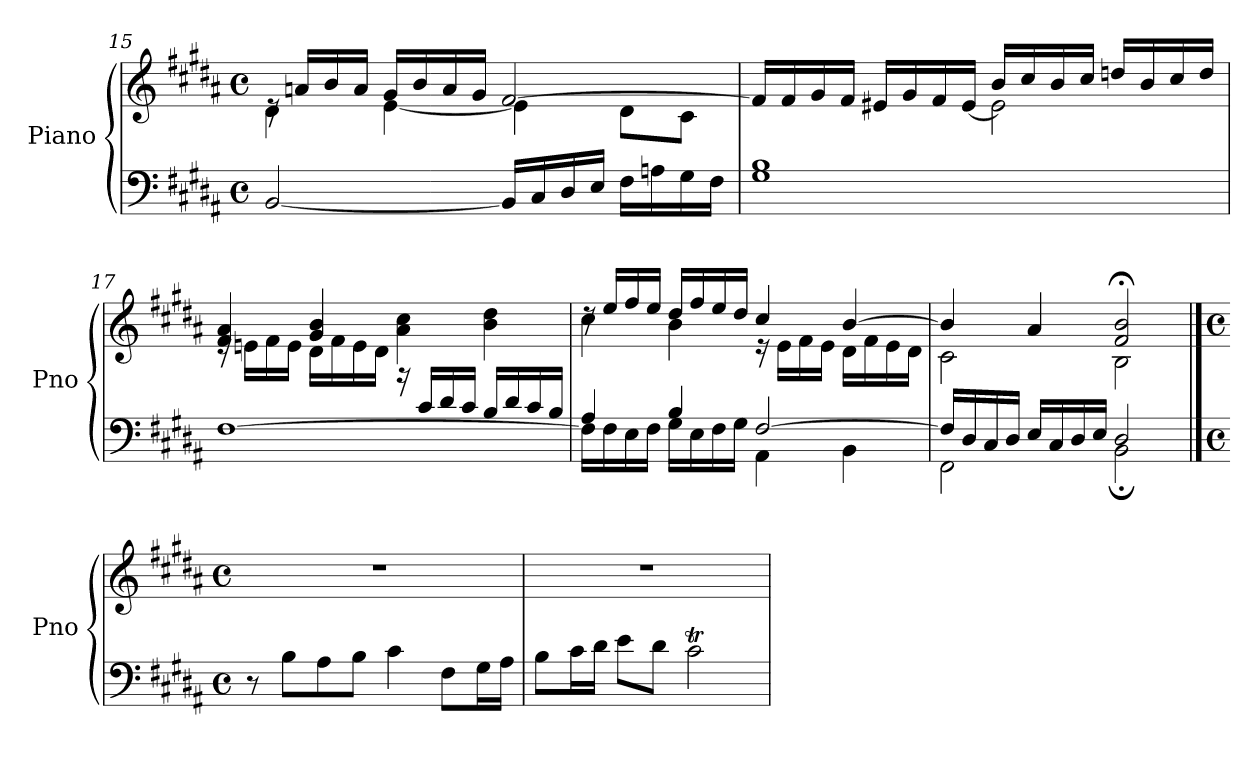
**kern	**kern
*part1	*part1
*staff2	*staff1
*I"Piano	*
*I'Pno	*
*clefF4	*clefG2
*k[f#c#g#d#a#]	*k[f#c#g#d#a#]
*M4/4	*M4/4
*met(c)	*met(c)
=15	=15
*	*^
[2BB/	16re	4d#\
.	16an/LL	.
.	16b/	.
.	16a/JJ	.
.	16g#/LL	[4e\
.	16b/	.
.	16a/	.
.	16g#/JJ	.
16BB/LL]	[2f#/	4e\]
16C#/	.	.
16D#/	.	.
16E/JJ	.	.
16F#\LL	.	8d#\L
16An\	.	.
16G#\	.	8c#\J
16F#\JJ	.	.
=16	=16	=16
1G# 1B	16f#/LL]	2ryy
.	16f#/	.
.	16g#/	.
.	16f#/JJ	.
.	16e#X/LL	.
.	16g#/	.
.	16f#/	.
.	[16e#/JJ	.
.	2e#\]	16b/LL
.	.	16cc#/
.	.	16b/
.	.	16cc#/JJ
.	.	16ddn/LL
.	.	16b/
.	.	16cc#/
.	.	16dd/JJ
!!LO:LB:g=z	!!
=17	=17	=17
*^	*	*
[1F#	2ryy	4f#/ 4a#/	16re
.	.	.	16en\LL
.	.	.	16f#\
.	.	.	16e\JJ
.	.	4g#/ 4b/	16d#\LL
.	.	.	16f#\
.	.	.	16e\
.	.	.	16d#\JJ
.	16rb	4a#\ 4cc#\	2ryy
.	16c#/LL	.	.
.	16d#/	.	.
.	16c#/JJ	.	.
.	16B/LL	4b\ 4dd#\	.
.	16d#/	.	.
.	16c#/	.	.
.	16B/JJ	.	.
=18	=18	=18	=18
16F#\LL]	4A#/	16rdd	4cc#\
16F#\	.	16ee/LL	.
16E\	.	16ff#/	.
16F#\JJ	.	16ee/JJ	.
16G#\LL	4B/	16dd#/LL	4b\
16E\	.	16ff#/	.
16F#\	.	16ee/	.
16G#\JJ	.	16dd#/JJ	.
[2F#/	4AA#\	4cc#/	16r
.	.	.	16e\LL
.	.	.	16f#\
.	.	.	16e\JJ
.	4BB\	[4b/	16d#\LL
.	.	.	16f#\
.	.	.	16e\
.	.	.	16d#\JJ
=19	=19	=19	=19
16F#/LL]	2FF#\	4b/]	2c#\
16D#/	.	.	.
16C#/	.	.	.
16D#/JJ	.	.	.
16E/LL	.	4a#/	.
16C#/	.	.	.
16D#/	.	.	.
16E/JJ	.	.	.
2D#/	2BB;\	2f#/;< 2b/;<	2B\
*v	*v	*	*
*	*v	*v
!!LO:PB:g=z
==20	==20
*M4/4	*M4/4
*met(c)	*met(c)
*^	*^
!	!	!LO:TX:a:i:t=a 4 voci	!
*v	*v	*	*
*	*v	*v
8r	1r
8B\L	.
8A#\	.
8B\J	.
4c#\	.
8F#\L	.
16G#\L	.
16A#\JJ	.
=21	=21
8B\L	1r
16c#\L	.
16d#\JJ	.
8e\L	.
8d#\J	.
2c#T\	.
=	=
*-	*-
